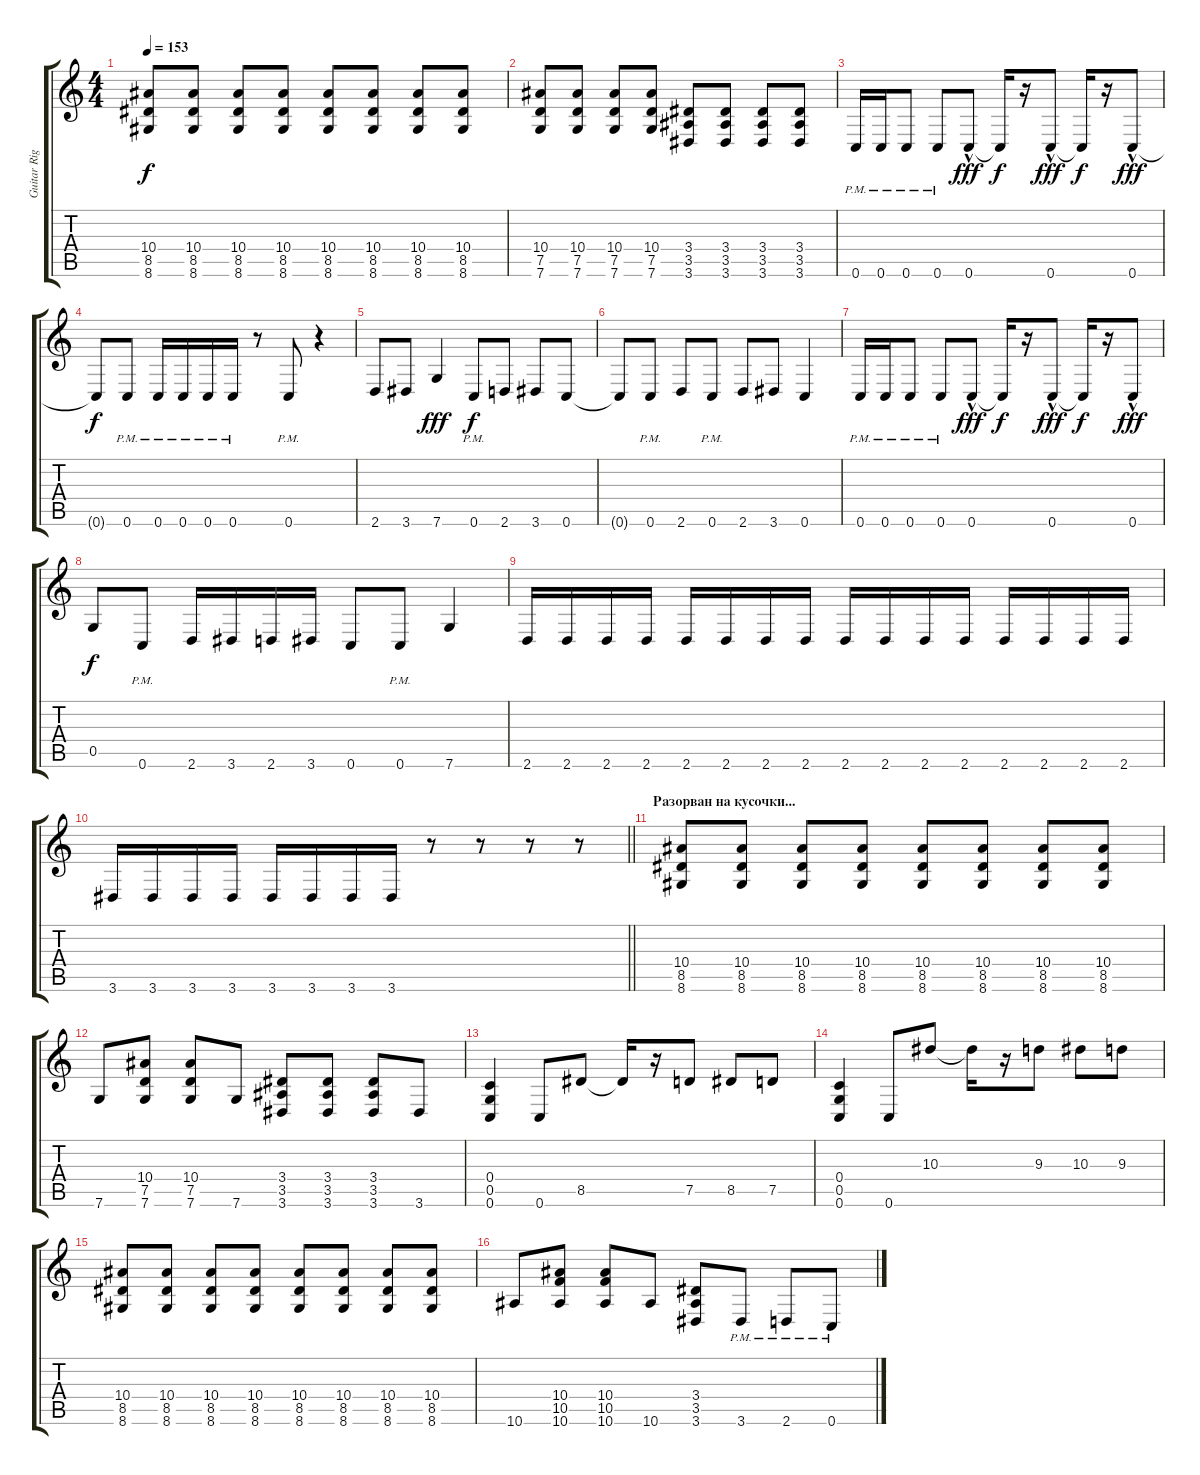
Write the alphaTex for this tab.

\track ("Guitar Right" "Guitar Rig") {instrument distortionguitar}
\staff {score tabs}
\tuning (D4 A3 F3 C3 G2 C2) {hide}
\ts (4 4)
\tempo 153
\clef g2
\ks c
(10.4 8.5 8.6).8{dy f} (10.4 8.5 8.6).8 (10.4 8.5 8.6).8 (10.4 8.5 8.6).8 (10.4 8.5 8.6).8 (10.4 8.5 8.6).8 (10.4 8.5 8.6).8 (10.4 8.5 8.6).8 |
(10.4 7.5 7.6).8 (10.4 7.5 7.6).8 (10.4 7.5 7.6).8 (10.4 7.5 7.6).8 (3.4 3.5 3.6).8 (3.4 3.5 3.6).8 (3.4 3.5 3.6).8 (3.4 3.5 3.6).8 |
0.6{pm}.16 0.6{pm}.16 0.6{pm}.8 0.6{pm}.8 0.6{hac}.8{dy fff} 0.6{t}.16{dy f} r.16 0.6{hac}.8{dy fff} 0.6{t}.16{dy f} r.16 0.6{hac}.8{dy fff} |
0.6{t}.8{dy f} 0.6{pm}.8 0.6{pm}.16 0.6{pm}.16 0.6{pm}.16 0.6{pm}.16 r.8 0.6{pm}.8 r.4 |
2.6.8 3.6.8 7.6.4{dy fff} 0.6{pm}.8{dy f} 2.6.8 3.6.8 0.6.8 |
0.6{t}.8 0.6{pm}.8 2.6.8 0.6{pm}.8 2.6.8 3.6.8 0.6.4 |
0.6{pm}.16 0.6{pm}.16 0.6{pm}.8 0.6{pm}.8 0.6{hac}.8{dy fff} 0.6{t}.16{dy f} r.16 0.6{hac}.8{dy fff} 0.6{t}.16{dy f} r.16 0.6{hac}.8{dy fff} |
0.5.8{dy f} 0.6{pm}.8 2.6.16 3.6.16 2.6.16 3.6.16 0.6.8 0.6{pm}.8 7.6.4 |
2.6.16 2.6.16 2.6.16 2.6.16 2.6.16 2.6.16 2.6.16 2.6.16 2.6.16 2.6.16 2.6.16 2.6.16 2.6.16 2.6.16 2.6.16 2.6.16 |
\barLineRight lightlight
3.6.16 3.6.16 3.6.16 3.6.16 3.6.16 3.6.16 3.6.16 3.6.16 r.8 r.8 r.8 r.8 |
\section ("" "Разорван на кусочки...")
(10.4 8.5 8.6).8 (10.4 8.5 8.6).8 (10.4 8.5 8.6).8 (10.4 8.5 8.6).8 (10.4 8.5 8.6).8 (10.4 8.5 8.6).8 (10.4 8.5 8.6).8 (10.4 8.5 8.6).8 |
7.6.8 (10.4 7.5 7.6).8 (10.4 7.5 7.6).8 7.6.8 (3.4 3.5 3.6).8 (3.4 3.5 3.6).8 (3.4 3.5 3.6).8 3.6.8 |
(0.4 0.5 0.6).4 0.6.8 8.5.8 8.5{t}.16 r.16 7.5.8 8.5.8 7.5.8 |
(0.4 0.5 0.6).4 0.6.8 10.3.8 10.3{t}.16 r.16 9.3.8 10.3.8 9.3.8 |
(10.4 8.5 8.6).8 (10.4 8.5 8.6).8 (10.4 8.5 8.6).8 (10.4 8.5 8.6).8 (10.4 8.5 8.6).8 (10.4 8.5 8.6).8 (10.4 8.5 8.6).8 (10.4 8.5 8.6).8 |
10.6.8 (10.4 10.5 10.6).8 (10.4 10.5 10.6).8 10.6.8 (3.4 3.5 3.6).8 3.6{pm}.8 2.6{pm}.8 0.6{pm}.8
